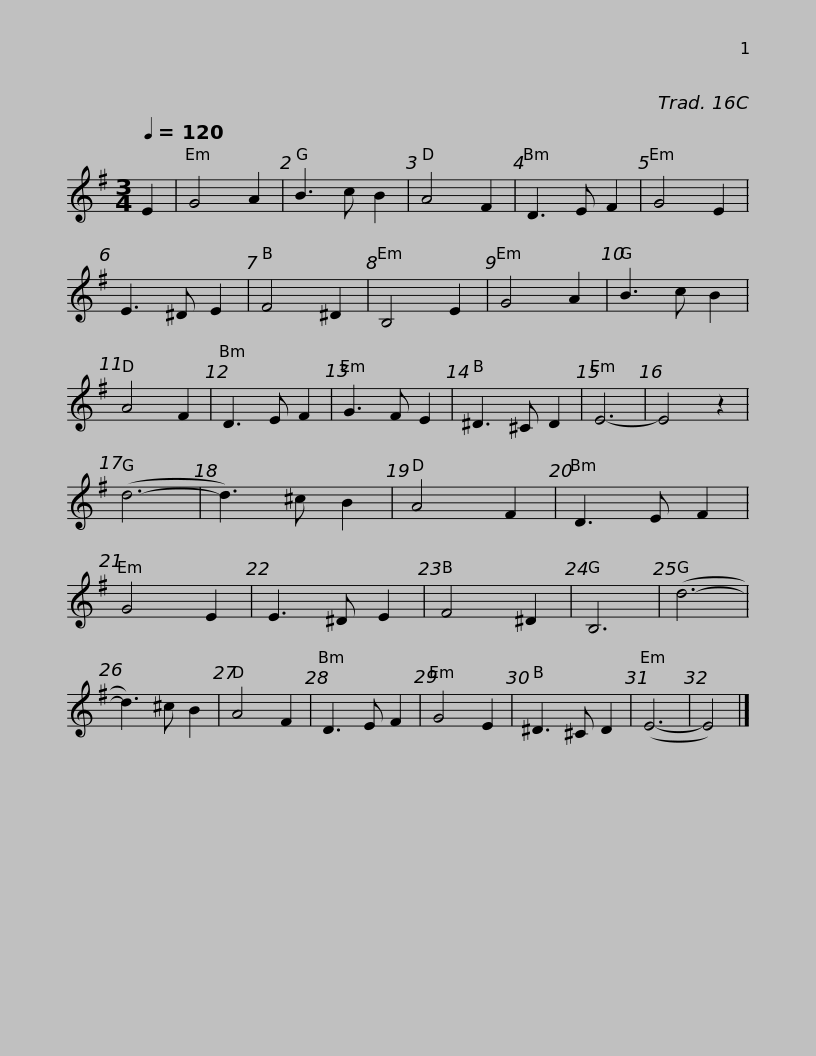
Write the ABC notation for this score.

X:1
L:1/8
Q:1/4=120
M:3/4
I:linebreak $
K:Emin
V:1 treble
V:1
 E2 | G4 A2 | B3 c B2 | A4 F2 | D3 E F2 | %5
 G4 E2 | E3 ^D E2 | F4 ^D2 | B,4 E2 | G4 A2 | %10
 B3 c B2 | A4 F2 | D3 E F2 |$ G3 F E2 | ^D3 ^C D2 | %15
 E6- | E4 z2 | (d6- | d3) ^c B2 | A4 F2 | %20
 D3 E F2 | G4 E2 | E3 ^D E2 | F4 ^D2 | B,6 | %25
 (d6- |$ d3) ^c B2 | A4 F2 | D3 E F2 | G4 E2 | %30
 ^D3 ^C D2 | (E6- | E4) |] %33
